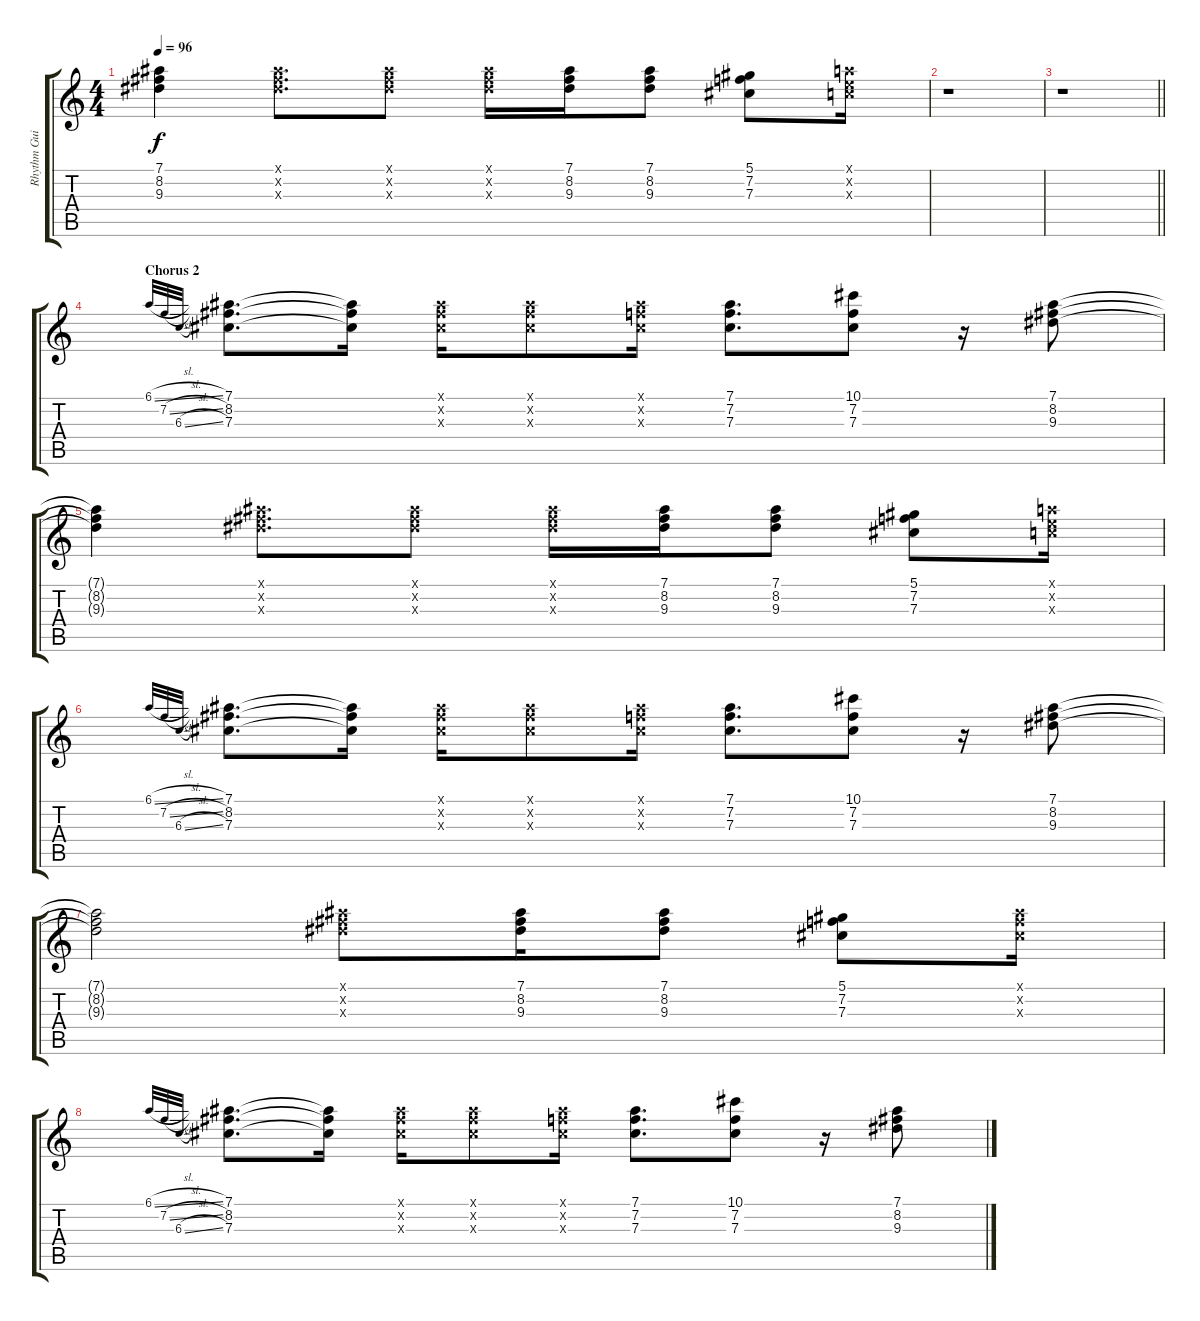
\track ("Rhythm Guitar" "Rhythm Gui") {instrument electricguitarjazz}
\staff {score tabs}
\tuning (Eb4 Bb3 Gb3 Db3 Ab2 Eb2) {hide}
\ts (4 4)
\tempo 96
\clef g2
\ks c
(7.1{t} 8.2{t} 9.3{t}).4{dy f} (7.1{x} 8.2{x} 9.3{x}).8{d} (7.1{x} 8.2{x} 9.3{x}).8 (7.1{x} 8.2{x} 9.3{x}).16 (7.1 8.2 9.3).16 (7.1 8.2 9.3).8 (5.1 7.2 7.3).8 (6.1{x} 6.2{x} 6.3{x}).16 |
r.1 |
\barLineRight lightlight
r.1 |
\section ("" "Chorus 2")
6.1{sl}.32{gr onbeat} 7.2{sl}.32{gr onbeat} 6.3{sl}.32{gr onbeat} (7.1 8.2 7.3).8{d} (7.1{t} 8.2{t} 7.3{t}).16 (7.1{x} 8.2{x} 7.3{x}).16 (7.1{x} 8.2{x} 7.3{x}).8 (7.1{x} 7.2{x} 7.3{x}).16 (7.1 7.2 7.3).8{d} (10.1 7.2 7.3).8 r.16 (7.1 8.2 9.3).8 |
(7.1{t} 8.2{t} 9.3{t}).4 (7.1{x} 8.2{x} 9.3{x}).8{d} (7.1{x} 8.2{x} 9.3{x}).8 (7.1{x} 8.2{x} 9.3{x}).16 (7.1 8.2 9.3).16 (7.1 8.2 9.3).8 (5.1 7.2 7.3).8 (6.1{x} 6.2{x} 6.3{x}).16 |
6.1{sl}.32{gr onbeat} 7.2{sl}.32{gr onbeat} 6.3{sl}.32{gr onbeat} (7.1 8.2 7.3).8{d} (7.1{t} 8.2{t} 7.3{t}).16 (7.1{x} 8.2{x} 7.3{x}).16 (7.1{x} 8.2{x} 7.3{x}).8 (7.1{x} 7.2{x} 7.3{x}).16 (7.1 7.2 7.3).8{d} (10.1 7.2 7.3).8 r.16 (7.1 8.2 9.3).8 |
(7.1{t} 8.2{t} 9.3{t}).2 (7.1{x} 8.2{x} 9.3{x}).8 (7.1 8.2 9.3).16 (7.1 8.2 9.3).8 (5.1 7.2 7.3).8 (7.1{x} 7.2{x} 7.3{x}).16 |
6.1{sl}.32{gr onbeat} 7.2{sl}.32{gr onbeat} 6.3{sl}.32{gr onbeat} (7.1 8.2 7.3).8{d} (7.1{t} 8.2{t} 7.3{t}).16 (7.1{x} 8.2{x} 7.3{x}).16 (7.1{x} 8.2{x} 7.3{x}).8 (7.1{x} 7.2{x} 7.3{x}).16 (7.1 7.2 7.3).8{d} (10.1 7.2 7.3).8 r.16 (7.1 8.2 9.3).8
